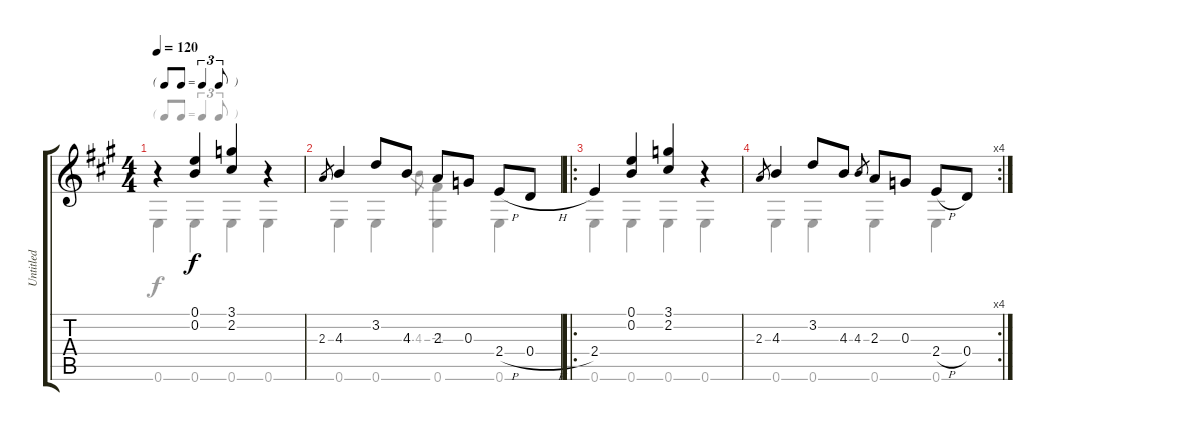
\track ("Untitled" "Untitled") {instrument acousticguitarnylon}
\staff {score tabs}
\tuning (E4 B3 G3 D3 A2 E2) {hide}
\voice
\ts (4 4)
\tf triplet8th
\tempo 120
\clef g2
\ks a
r.4{dy f instrument acousticguitarnylon} (0.1 0.2).4 (3.1 2.2).4 r.4 |
2.3.8{gr} 4.3.4 3.2.8 4.3.8 2.3.8 0.3.8 2.4{h}.8 0.4{h}.8 |
\ro
2.4.4 (0.1 0.2).4 (3.1 2.2).4 r.4 |
\rc 4
2.3.8{gr} 4.3.4 3.2.8 4.3.8 4.3.8{gr} 2.3.8 0.3.8 2.4{h}.8 0.4.8
\voice
\clef g2
\ottava regular
\simile none
\ks a
0.6.4{dy f} 0.6.4 0.6.4 0.6.4 |
0.6.4 0.6.4 4.3.8{gr} (-1.3 0.6).4 0.6.4 |
0.6.4 0.6.4 0.6.4 0.6.4 |
0.6.4 0.6.4 0.6.4 0.6.4
